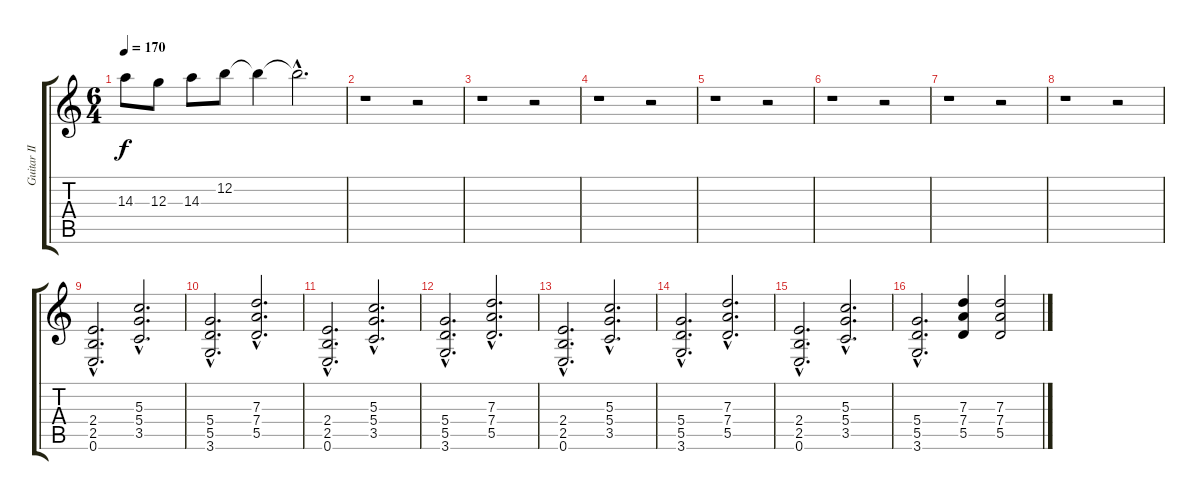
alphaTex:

\track ("Guitar II" "Guitar II") {instrument distortionguitar}
\staff {score tabs}
\tuning (E4 B3 G3 D3 A2 E2) {hide}
\ts (6 4)
\tempo 170
\clef g2
\ks c
14.3.8{dy f} 12.3.8 14.3.8 12.2.8 12.2{t}.4 12.2{hac t}.2{d} |
r.1 r.2 |
r.1 r.2 |
r.1 r.2 |
r.1 r.2 |
r.1 r.2 |
r.1 r.2 |
r.1 r.2 |
(2.4{hac} 2.5{hac} 0.6{hac}).2{d} (5.3{hac} 5.4{hac} 3.5{hac}).2{d} |
(5.4{hac} 5.5{hac} 3.6{hac}).2{d} (7.3{hac} 7.4{hac} 5.5{hac}).2{d} |
(2.4{hac} 2.5{hac} 0.6{hac}).2{d} (5.3{hac} 5.4{hac} 3.5{hac}).2{d} |
(5.4{hac} 5.5{hac} 3.6{hac}).2{d} (7.3{hac} 7.4{hac} 5.5{hac}).2{d} |
(2.4{hac} 2.5{hac} 0.6{hac}).2{d} (5.3{hac} 5.4{hac} 3.5{hac}).2{d} |
(5.4{hac} 5.5{hac} 3.6{hac}).2{d} (7.3{hac} 7.4{hac} 5.5{hac}).2{d} |
(2.4{hac} 2.5{hac} 0.6{hac}).2{d} (5.3{hac} 5.4{hac} 3.5{hac}).2{d} |
(5.4{hac} 5.5{hac} 3.6{hac}).2{d} (7.3 7.4 5.5).4 (7.3 7.4 5.5).2
